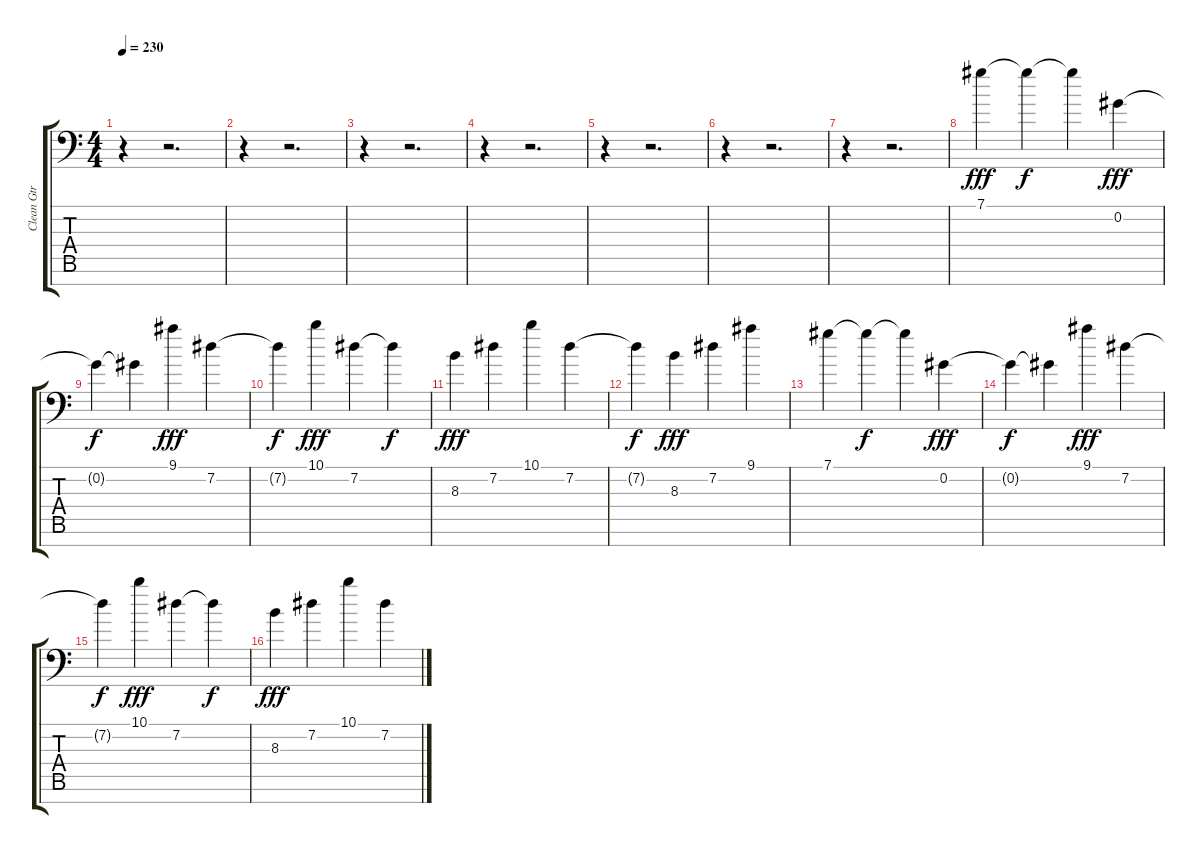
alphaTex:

\track ("Clean Gtr 2" "Clean Gtr ") {solo instrument acousticguitarsteel}
\staff {score tabs}
\tuning (Db4 Ab3 Eb3 Db3 Ab2 Eb2 Ab1) {hide}
\ts (4 4)
\tempo 230
\clef f4
\ks c
r.4{dy fff} r.2{d} |
r.4 r.2{d} |
r.4 r.2{d} |
r.4 r.2{d} |
r.4 r.2{d} |
r.4 r.2{d} |
r.4 r.2{d} |
7.1.4 7.1{t}.4{dy f} 7.1{t}.4 0.2.4{dy fff} |
0.2{t}.4{dy f} 0.2{t}.4 9.1.4{dy fff} 7.2.4 |
7.2{t}.4{dy f} 10.1.4{dy fff} 7.2.4 7.2{t}.4{dy f} |
8.3.4{dy fff} 7.2.4 10.1.4 7.2.4 |
7.2{t}.4{dy f} 8.3.4{dy fff} 7.2.4 9.1.4 |
7.1.4 7.1{t}.4{dy f} 7.1{t}.4 0.2.4{dy fff} |
0.2{t}.4{dy f} 0.2{t}.4 9.1.4{dy fff} 7.2.4 |
7.2{t}.4{dy f} 10.1.4{dy fff} 7.2.4 7.2{t}.4{dy f} |
8.3.4{dy fff} 7.2.4 10.1.4 7.2.4
